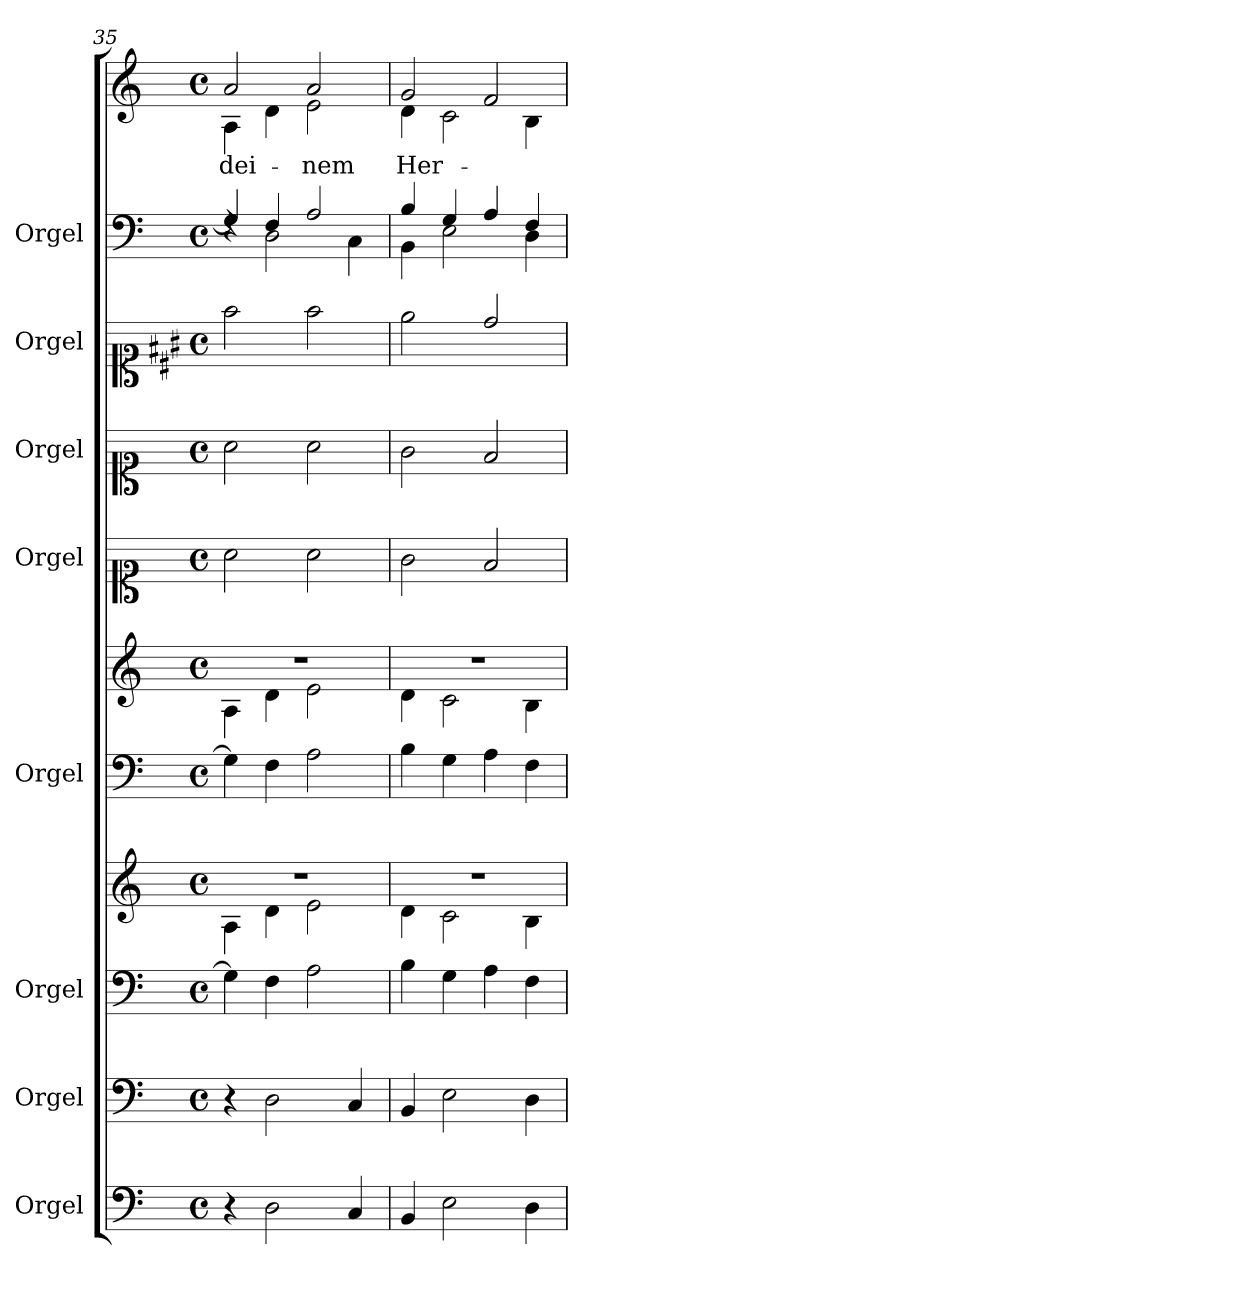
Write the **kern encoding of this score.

**kern	**kern	**kern	**kern	**kern	**kern	**kern	**kern	**kern	**kern	**kern	**text
*part8	*part7	*part6	*part6	*part5	*part5	*part4	*part3	*part2	*part1	*part1	*part1
*staff11	*staff10	*staff9	*staff8	*staff7	*staff6	*staff5	*staff4	*staff3	*staff2	*staff1	*staff1
*I"Orgel	*I"Orgel	*I"Orgel	*	*I"Orgel	*	*I"Orgel	*I"Orgel	*I"Orgel	*I"Orgel	*	*
*clefF4	*clefF4	*clefF4	*clefG2	*clefF4	*clefG2	*clefC1	*clefC1	*clefC1	*clefF4	*clefG2	*
*	*	*	*	*	*	*	*	*ITrd5c9	*	*	*
*k[]	*k[]	*k[]	*k[]	*k[]	*k[]	*k[]	*k[]	*k[]	*k[]	*k[]	*
*M4/4	*M4/4	*M4/4	*M4/4	*M4/4	*M4/4	*M4/4	*M4/4	*M4/4	*M4/4	*M4/4	*
*met(c)	*met(c)	*met(c)	*met(c)	*met(c)	*met(c)	*met(c)	*met(c)	*met(c)	*met(c)	*met(c)	*
=35	=35	=35	=35	=35	=35	=35	=35	=35	=35	=35	=35
*	*	*	*^	*	*^	*	*	*	*^	*	*
!	!	!	!	!	!	!	!	!	!	!	!	!	!	!LO:LY:b
*	*	*	*	*	*	*	*	*	*	*	*	*	*^	*
4r	4r	4G\]	1r	4A\	4G\]	1r	4A\	2a\	2a\	2a\	4G/]	4rF	2a/	4A\	dei-
2D\	2D\	4F\	.	4d\	4F\	.	4d\	.	.	.	4F/	2D\	.	4d\	.
!	!	!	!	!	!	!	!	!	!	!	!	!	!	!	!LO:LY:b
.	.	2A\	.	2e\	2A\	.	2e\	2a\	2a\	2a\	2A/	.	2a/	2e\	-nem
4C/	4C/	.	.	.	.	.	.	.	.	.	.	4C\	.	.	.
=36	=36	=36	=36	=36	=36	=36	=36	=36	=36	=36	=36	=36	=36	=36	=36
!	!	!	!	!	!	!	!	!	!	!	!	!	!	!	!LO:LY:b
4BB/	4BB/	4B\	1r	4d\	4B\	1r	4d\	2g\	2g\	2g\	4B/	4BB\	2g/	4d\	Her-
2E\	2E\	4G\	.	2c\	4G\	.	2c\	.	.	.	4G/	2E\	.	2c\	.
.	.	4A\	.	.	4A\	.	.	2f/	2f/	2f/	4A/	.	2f/	.	.
4D\	4D\	4F\	.	4B\	4F\	.	4B\	.	.	.	4F/	4D\	.	4B\	.
*	*	*	*	*	*	*	*	*	*	*	*v	*v	*	*	*
*	*	*	*v	*v	*	*v	*v	*	*	*	*	*v	*v	*
=	=	=	=	=	=	=	=	=	=	=	=
*-	*-	*-	*-	*-	*-	*-	*-	*-	*-	*-	*-
